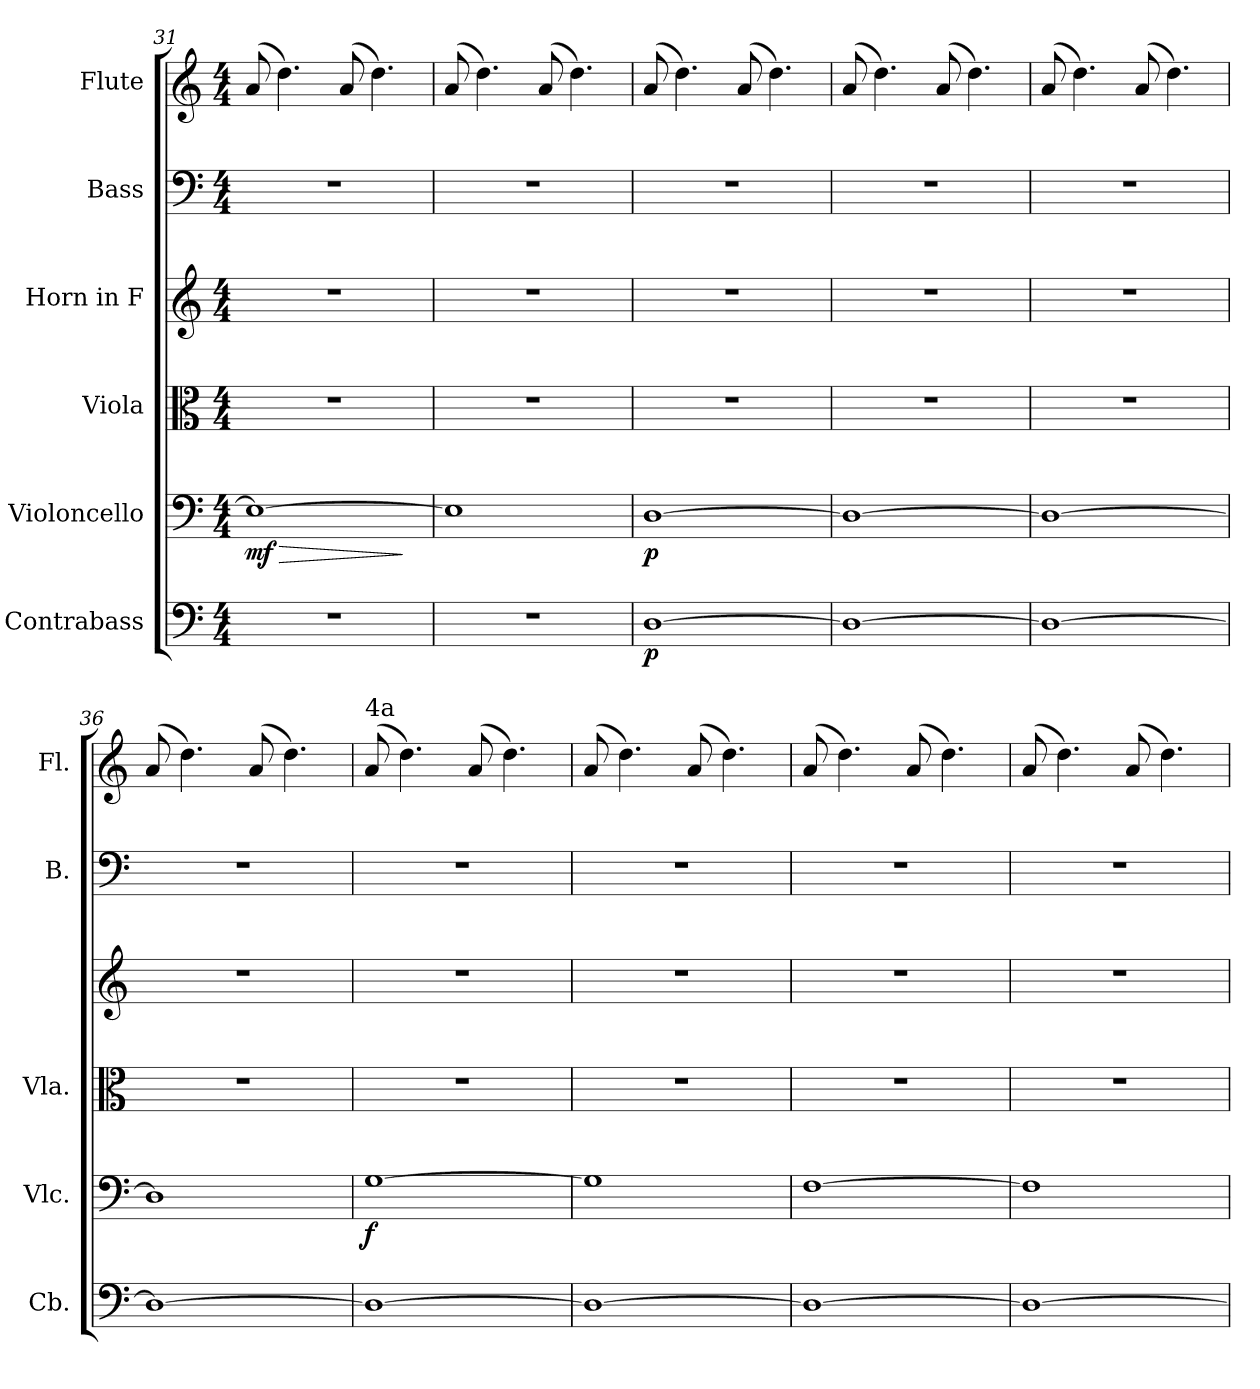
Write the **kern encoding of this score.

**kern	**dynam	**kern	**dynam	**kern	**kern	**kern	**kern
*part6	*part6	*part5	*part5	*part4	*part3	*part2	*part1
*staff6	*staff6	*staff5	*staff5	*staff4	*staff3	*staff2	*staff1
*I"Contrabass	*	*I"Violoncello	*	*I"Viola	*I"Horn in F	*I"Bass	*I"Flute
*I'Cb.	*	*I'Vlc.	*	*I'Vla.	*	*I'B.	*I'Fl.
!!LO:LB:g=z
*clefF4	*	*clefF4	*	*clefC3	*clefG2	*clefF4	*clefG2
*ITrd7c12	*	*	*	*	*ITrd4c7	*	*
*k[]	*	*k[]	*	*k[]	*k[b-]	*k[]	*k[]
*M4/4	*	*M4/4	*	*M4/4	*M4/4	*M4/4	*M4/4
=31	=31	=31	=31	=31	=31	=31	=31
!	!	!	!LO:HP:b	!	!	!	!
!	!	!	!LO:DY:n=1:b	!	!	!	!
1r	.	1E-_	> mf	1r	1r	1r	(8a/
.	.	.	.	.	.	.	4.dd\)
.	.	.	.	.	.	.	(8a/
.	.	.	.	.	.	.	4.dd\)
.	.	.	]	.	.	.	.
=32	=32	=32	=32	=32	=32	=32	=32
1r	.	1E-]	.	1r	1r	1r	(8a/
.	.	.	.	.	.	.	4.dd\)
.	.	.	.	.	.	.	(8a/
.	.	.	.	.	.	.	4.dd\)
=33	=33	=33	=33	=33	=33	=33	=33
!	!LO:DY:b	!	!LO:DY:b	!	!	!	!
[1DD	p	[1D	p	1r	1r	1r	(8a/
.	.	.	.	.	.	.	4.dd\)
.	.	.	.	.	.	.	(8a/
.	.	.	.	.	.	.	4.dd\)
=34	=34	=34	=34	=34	=34	=34	=34
1DD_	.	1D_	.	1r	1r	1r	(8a/
.	.	.	.	.	.	.	4.dd\)
.	.	.	.	.	.	.	(8a/
.	.	.	.	.	.	.	4.dd\)
=35	=35	=35	=35	=35	=35	=35	=35
1DD_	.	1D_	.	1r	1r	1r	(8a/
.	.	.	.	.	.	.	4.dd\)
.	.	.	.	.	.	.	(8a/
.	.	.	.	.	.	.	4.dd\)
=36	=36	=36	=36	=36	=36	=36	=36
1DD_	.	1D]	.	1r	1r	1r	(8a/
.	.	.	.	.	.	.	4.dd\)
.	.	.	.	.	.	.	(8a/
.	.	.	.	.	.	.	4.dd\)
!!LO:PB:g=z
=37	=37	=37	=37	=37	=37	=37	=37
!	!	!	!	!	!	!	!LO:TX:a:t=4a
!	!	!	!LO:DY:b	!	!	!	!
1DD_	.	[1G	f	1r	1r	1r	(8a/
.	.	.	.	.	.	.	4.dd\)
.	.	.	.	.	.	.	(8a/
.	.	.	.	.	.	.	4.dd\)
=38	=38	=38	=38	=38	=38	=38	=38
1DD_	.	1G]	.	1r	1r	1r	(8a/
.	.	.	.	.	.	.	4.dd\)
.	.	.	.	.	.	.	(8a/
.	.	.	.	.	.	.	4.dd\)
=39	=39	=39	=39	=39	=39	=39	=39
1DD_	.	[1F	.	1r	1r	1r	(8a/
.	.	.	.	.	.	.	4.dd\)
.	.	.	.	.	.	.	(8a/
.	.	.	.	.	.	.	4.dd\)
=40	=40	=40	=40	=40	=40	=40	=40
1DD_	.	1F]	.	1r	1r	1r	(8a/
.	.	.	.	.	.	.	4.dd\)
.	.	.	.	.	.	.	(8a/
.	.	.	.	.	.	.	4.dd\)
=	=	=	=	=	=	=	=
*-	*-	*-	*-	*-	*-	*-	*-
